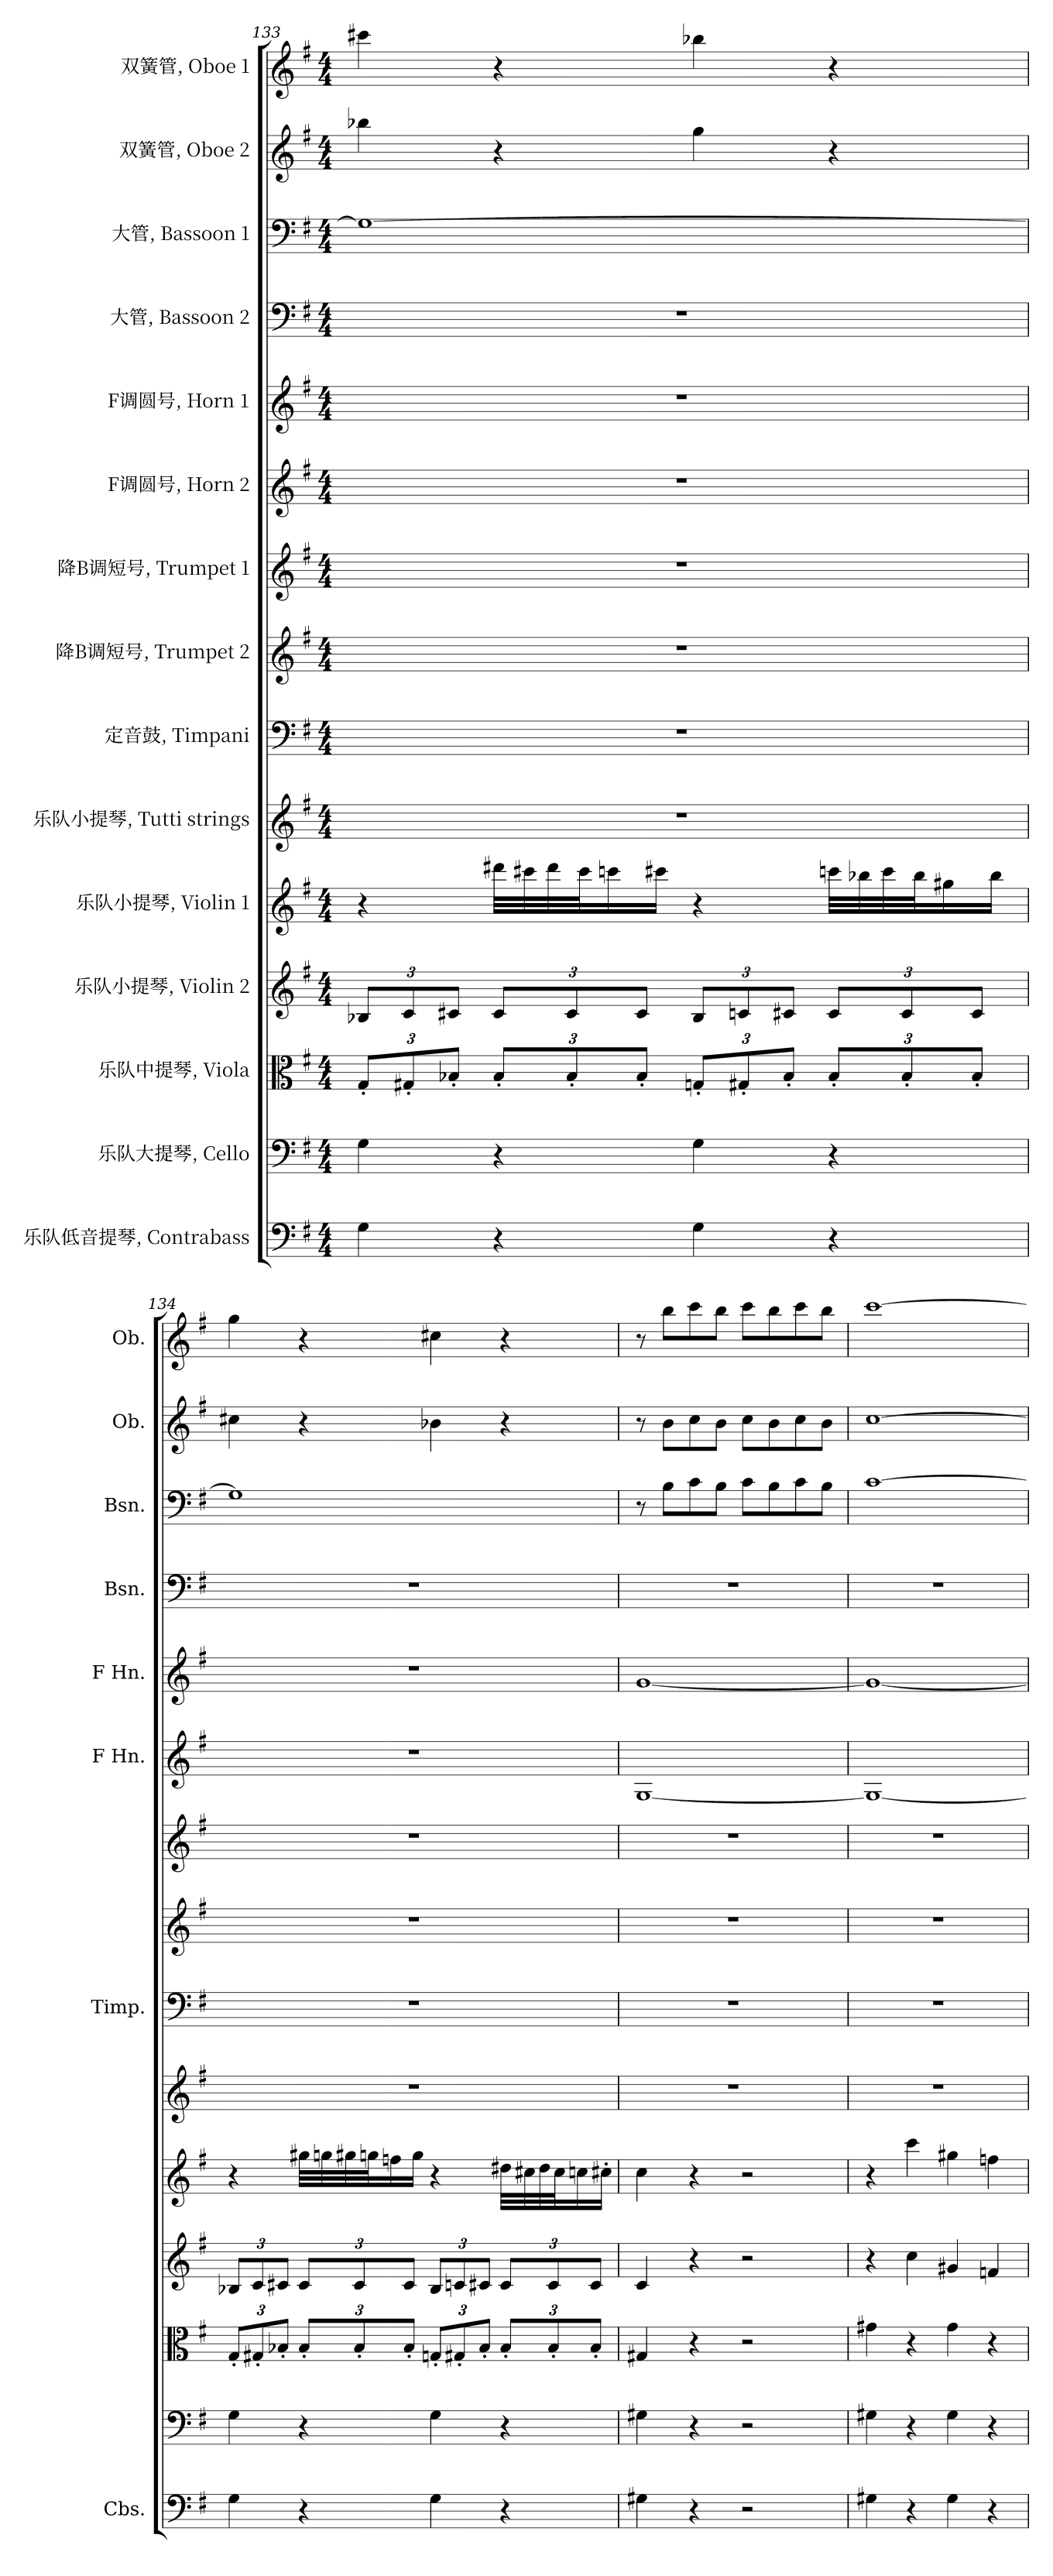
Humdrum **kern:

**kern	**kern	**kern	**kern	**kern	**kern	**kern	**kern	**kern	**kern	**kern	**kern	**kern	**kern	**kern
*part15	*part14	*part13	*part12	*part11	*part10	*part9	*part8	*part7	*part6	*part5	*part4	*part3	*part2	*part1
*staff15	*staff14	*staff13	*staff12	*staff11	*staff10	*staff9	*staff8	*staff7	*staff6	*staff5	*staff4	*staff3	*staff2	*staff1
*I"乐队低音提琴, Contrabass	*I"乐队大提琴, Cello	*I"乐队中提琴, Viola	*I"乐队小提琴, Violin 2	*I"乐队小提琴, Violin 1	*I"乐队小提琴, Tutti strings	*I"定音鼓, Timpani	*I"降B调短号, Trumpet 2	*I"降B调短号, Trumpet 1	*I"F调圆号, Horn 2	*I"F调圆号, Horn 1	*I"大管, Bassoon 2	*I"大管, Bassoon 1	*I"双簧管, Oboe 2	*I"双簧管, Oboe 1
*I'Cbs.	*	*	*	*	*	*I'Timp.	*	*	*I'F Hn.	*I'F Hn.	*I'Bsn.	*I'Bsn.	*I'Ob.	*I'Ob.
!!LO:PB:g=z
*clefF4	*clefF4	*clefC3	*clefG2	*clefG2	*clefG2	*clefF4	*clefG2	*clefG2	*clefG2	*clefG2	*clefF4	*clefF4	*clefG2	*clefG2
*ITrd7c12	*	*	*	*	*	*	*ITrd1c2	*ITrd1c2	*ITrd4c7	*ITrd4c7	*	*	*	*
*k[f#]	*k[f#]	*k[f#]	*k[f#]	*k[f#]	*k[f#]	*k[f#]	*k[b-]	*k[b-]	*k[]	*k[]	*k[f#]	*k[f#]	*k[f#]	*k[f#]
*M4/4	*M4/4	*M4/4	*M4/4	*M4/4	*M4/4	*M4/4	*M4/4	*M4/4	*M4/4	*M4/4	*M4/4	*M4/4	*M4/4	*M4/4
*	*	*Xbrackettup	*Xbrackettup	*	*	*	*	*	*	*	*	*	*	*
=133	=133	=133	=133	=133	=133	=133	=133	=133	=133	=133	=133	=133	=133	=133
4GG\	4G\	12G'/L	12B-X/L	4r	1r	1r	1r	1r	1r	1r	1r	1G#_	4bb-X\	4ccc#X\
.	.	12G#X'/	12c/	.	.	.	.	.	.	.	.	.	.	.
.	.	12B-X'/J	12c#X/J	.	.	.	.	.	.	.	.	.	.	.
4r	4r	12B-'/L	12c#/L	32ddd#X\LLL	.	.	.	.	.	.	.	.	4r	4r
.	.	.	.	32ccc#X\	.	.	.	.	.	.	.	.	.	.
.	.	.	.	32ddd#\	.	.	.	.	.	.	.	.	.	.
.	.	12B-'/	12c#/	.	.	.	.	.	.	.	.	.	.	.
.	.	.	.	32ccc#\J	.	.	.	.	.	.	.	.	.	.
.	.	.	.	16cccn\	.	.	.	.	.	.	.	.	.	.
.	.	12B-'/J	12c#/J	.	.	.	.	.	.	.	.	.	.	.
.	.	.	.	16ccc#X\JJ	.	.	.	.	.	.	.	.	.	.
4GG\	4G\	12Gn'/L	12B-/L	4r	.	.	.	.	.	.	.	.	4gg\	4bb-X\
.	.	12G#X'/	12cn/	.	.	.	.	.	.	.	.	.	.	.
.	.	12B-'/J	12c#X/J	.	.	.	.	.	.	.	.	.	.	.
4r	4r	12B-'/L	12c#/L	32cccn\LLL	.	.	.	.	.	.	.	.	4r	4r
.	.	.	.	32bb-X\	.	.	.	.	.	.	.	.	.	.
.	.	.	.	32ccc\	.	.	.	.	.	.	.	.	.	.
.	.	12B-'/	12c#/	.	.	.	.	.	.	.	.	.	.	.
.	.	.	.	32bb-\J	.	.	.	.	.	.	.	.	.	.
.	.	.	.	16gg#X\	.	.	.	.	.	.	.	.	.	.
.	.	12B-'/J	12c#/J	.	.	.	.	.	.	.	.	.	.	.
.	.	.	.	16bb-\JJ	.	.	.	.	.	.	.	.	.	.
!!LO:PB:g=z
=134	=134	=134	=134	=134	=134	=134	=134	=134	=134	=134	=134	=134	=134	=134
4GG\	4G\	12G'/L	12B-X/L	4r	1r	1r	1r	1r	1r	1r	1r	1G#]	4cc#X\	4gg\
.	.	12G#X'/	12c/	.	.	.	.	.	.	.	.	.	.	.
.	.	12B-X'/J	12c#X/J	.	.	.	.	.	.	.	.	.	.	.
4r	4r	12B-'/L	12c#/L	32gg#X\LLL	.	.	.	.	.	.	.	.	4r	4r
.	.	.	.	32ggn\	.	.	.	.	.	.	.	.	.	.
.	.	.	.	32gg#X\	.	.	.	.	.	.	.	.	.	.
.	.	12B-'/	12c#/	.	.	.	.	.	.	.	.	.	.	.
.	.	.	.	32ggn\J	.	.	.	.	.	.	.	.	.	.
.	.	.	.	16ffn\	.	.	.	.	.	.	.	.	.	.
.	.	12B-'/J	12c#/J	.	.	.	.	.	.	.	.	.	.	.
.	.	.	.	16gg\JJ	.	.	.	.	.	.	.	.	.	.
4GG\	4G\	12Gn'/L	12B-/L	4r	.	.	.	.	.	.	.	.	4b-X\	4cc#X\
.	.	12G#X'/	12cn/	.	.	.	.	.	.	.	.	.	.	.
.	.	12B-'/J	12c#X/J	.	.	.	.	.	.	.	.	.	.	.
4r	4r	12B-'/L	12c#/L	32dd#X\LLL	.	.	.	.	.	.	.	.	4r	4r
.	.	.	.	32cc#X\	.	.	.	.	.	.	.	.	.	.
.	.	.	.	32dd#\	.	.	.	.	.	.	.	.	.	.
.	.	12B-'/	12c#/	.	.	.	.	.	.	.	.	.	.	.
.	.	.	.	32cc#\J	.	.	.	.	.	.	.	.	.	.
.	.	.	.	16ccn\	.	.	.	.	.	.	.	.	.	.
.	.	12B-'/J	12c#/J	.	.	.	.	.	.	.	.	.	.	.
.	.	.	.	16cc#X'\JJ	.	.	.	.	.	.	.	.	.	.
=135	=135	=135	=135	=135	=135	=135	=135	=135	=135	=135	=135	=135	=135	=135
*	*	*	*	*	*	*	*	*	*	*	*	*	*	*MM146
4GG#X\	4G#X\	4G#X/	4c/	4cc\	1r	1r	1r	1r	[1C	[1c	1r	8r	8r	8r
*	*	*	*	*	*	*	*	*	*	*	*	*	*	*MM147
.	.	.	.	.	.	.	.	.	.	.	.	8B\L	8b\L	8bb\L
*	*	*	*	*	*	*	*	*	*	*	*	*	*	*MM151
4r	4r	4r	4r	4r	.	.	.	.	.	.	.	8c\	8cc\	8ccc\
.	.	.	.	.	.	.	.	.	.	.	.	8B\J	8b\J	8bb\J
2r	2r	2r	2r	2r	.	.	.	.	.	.	.	8c\L	8cc\L	8ccc\L
.	.	.	.	.	.	.	.	.	.	.	.	8B\	8b\	8bb\
*	*	*	*	*	*	*	*	*	*	*	*	*	*	*MM147
.	.	.	.	.	.	.	.	.	.	.	.	8c\	8cc\	8ccc\
*	*	*	*	*	*	*	*	*	*	*	*	*	*	*MM145
.	.	.	.	.	.	.	.	.	.	.	.	8B\J	8b\J	8bb\J
!!LO:PB:g=z
=136	=136	=136	=136	=136	=136	=136	=136	=136	=136	=136	=136	=136	=136	=136
*	*	*	*	*	*	*	*	*	*	*	*	*	*	*MM149
4GG#X\	4G#X\	4g#X\	4r	4r	1r	1r	1r	1r	1C_	1c_	1r	[1c	[1cc	[1ccc
4r	4r	4r	4cc\	4ccc\	.	.	.	.	.	.	.	.	.	.
4GG#\	4G#\	4g#\	4g#X/	4gg#X\	.	.	.	.	.	.	.	.	.	.
4r	4r	4r	4fn/	4ffn\	.	.	.	.	.	.	.	.	.	.
=	=	=	=	=	=	=	=	=	=	=	=	=	=	=
*-	*-	*-	*-	*-	*-	*-	*-	*-	*-	*-	*-	*-	*-	*-
